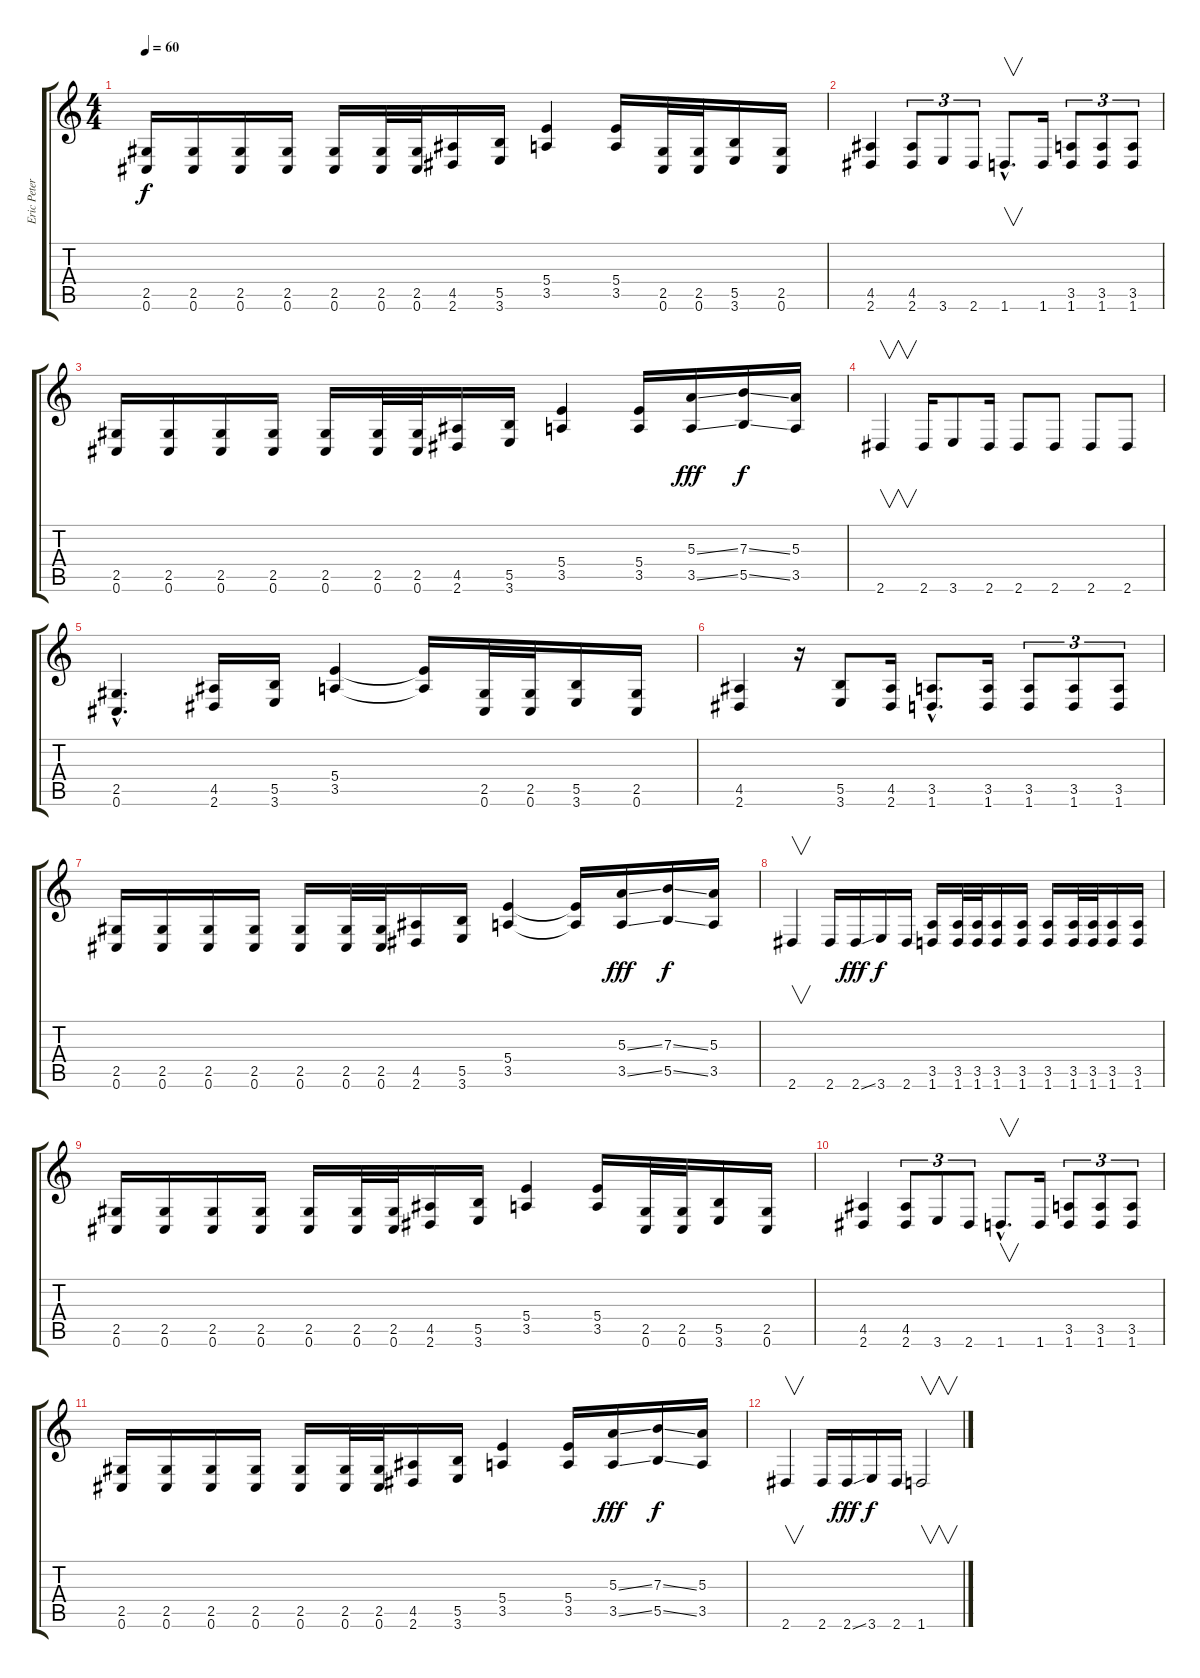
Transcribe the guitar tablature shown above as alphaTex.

\track ("Eric Peterson Distortion" "Eric Peter") {instrument distortionguitar}
\staff {score tabs}
\tuning (Db4 Ab3 E3 B2 Gb2 Db2) {hide}
\ts (4 4)
\tempo 60
\clef g2
\ks c
(2.5 0.6).16{dy f} (2.5 0.6).16 (2.5 0.6).16 (2.5 0.6).16 (2.5 0.6).16 (2.5 0.6).32 (2.5 0.6).32 (4.5 2.6).16 (5.5 3.6).16 (5.4 3.5).4 (5.4 3.5).16 (2.5 0.6).32 (2.5 0.6).32 (5.5 3.6).16 (2.5 0.6).16 |
(4.5 2.6).4 (4.5 2.6).8{tu (3 2)} 3.6.8{tu (3 2)} 2.6.8{tu (3 2)} 1.6{hac}.8{v d} 1.6.16 (3.5 1.6).8{tu (3 2)} (3.5 1.6).8{tu (3 2)} (3.5 1.6).8{tu (3 2)} |
(2.5 0.6).16 (2.5 0.6).16 (2.5 0.6).16 (2.5 0.6).16 (2.5 0.6).16 (2.5 0.6).32 (2.5 0.6).32 (4.5 2.6).16 (5.5 3.6).16 (5.4 3.5).4 (5.4 3.5).16 (5.3{ss} 3.5{ss}).16{dy fff} (7.3{ss} 5.5{ss}).16{dy f} (5.3 3.5).16 |
2.6.4{v} 2.6.16 3.6.8 2.6.16 2.6.8 2.6.8 2.6.8 2.6.8 |
(2.5{hac} 0.6{hac}).4{d} (4.5 2.6).16 (5.5 3.6).16 (5.4 3.5).4 (5.4{t} 3.5{t}).16 (2.5 0.6).32 (2.5 0.6).32 (5.5 3.6).16 (2.5 0.6).16 |
(4.5 2.6).4 r.16 (5.5 3.6).8 (4.5 2.6).16 (3.5{hac} 1.6{hac}).8{d} (3.5 1.6).16 (3.5 1.6).8{tu (3 2)} (3.5 1.6).8{tu (3 2)} (3.5 1.6).8{tu (3 2)} |
(2.5 0.6).16 (2.5 0.6).16 (2.5 0.6).16 (2.5 0.6).16 (2.5 0.6).16 (2.5 0.6).32 (2.5 0.6).32 (4.5 2.6).16 (5.5 3.6).16 (5.4 3.5).4 (5.4{t} 3.5{t}).16 (5.3{ss} 3.5{ss}).16{dy fff} (7.3{ss} 5.5{ss}).16{dy f} (5.3 3.5).16 |
2.6.4{v} 2.6.16 2.6{ss}.16{dy fff} 3.6.16{dy f} 2.6.16 (3.5 1.6).16 (3.5 1.6).32 (3.5 1.6).32 (3.5 1.6).16 (3.5 1.6).16 (3.5 1.6).16 (3.5 1.6).32 (3.5 1.6).32 (3.5 1.6).16 (3.5 1.6).16 |
(2.5 0.6).16 (2.5 0.6).16 (2.5 0.6).16 (2.5 0.6).16 (2.5 0.6).16 (2.5 0.6).32 (2.5 0.6).32 (4.5 2.6).16 (5.5 3.6).16 (5.4 3.5).4 (5.4 3.5).16 (2.5 0.6).32 (2.5 0.6).32 (5.5 3.6).16 (2.5 0.6).16 |
(4.5 2.6).4 (4.5 2.6).8{tu (3 2)} 3.6.8{tu (3 2)} 2.6.8{tu (3 2)} 1.6{hac}.8{v d} 1.6.16 (3.5 1.6).8{tu (3 2)} (3.5 1.6).8{tu (3 2)} (3.5 1.6).8{tu (3 2)} |
(2.5 0.6).16 (2.5 0.6).16 (2.5 0.6).16 (2.5 0.6).16 (2.5 0.6).16 (2.5 0.6).32 (2.5 0.6).32 (4.5 2.6).16 (5.5 3.6).16 (5.4 3.5).4 (5.4 3.5).16 (5.3{ss} 3.5{ss}).16{dy fff} (7.3{ss} 5.5{ss}).16{dy f} (5.3 3.5).16 |
2.6.4{v} 2.6.16 2.6{ss}.16{dy fff} 3.6.16{dy f} 2.6.16 1.6.2{v}
